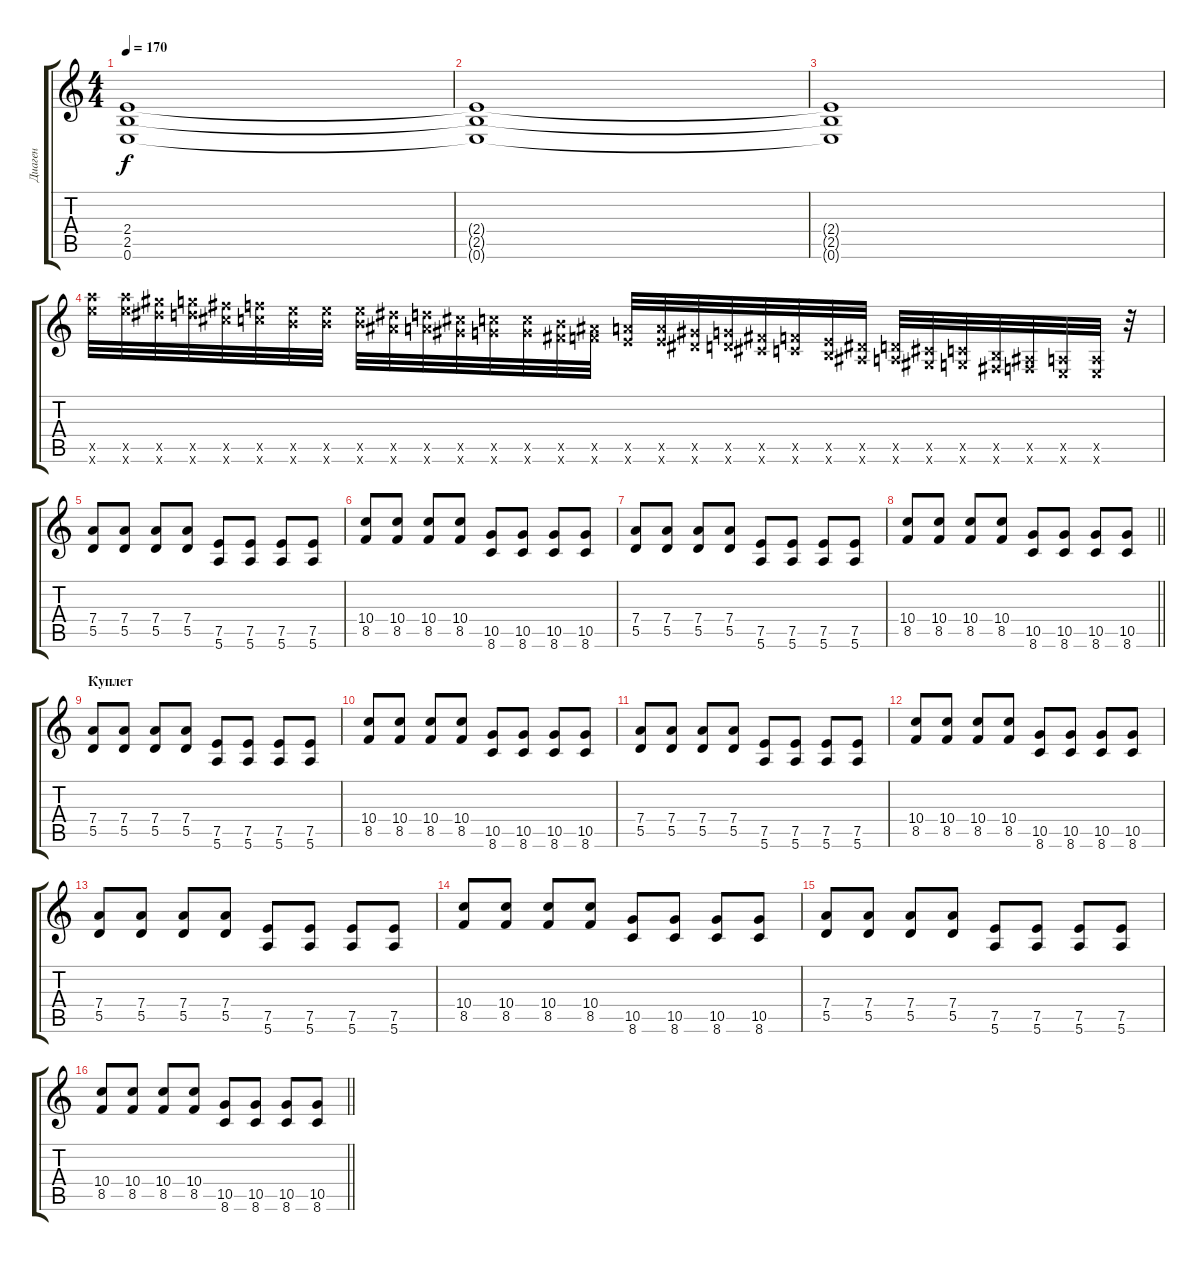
\track ("Диаген" "Диаген") {instrument distortionguitar}
\staff {score tabs}
\tuning (E4 B3 G3 D3 A2 E2) {hide}
\ts (4 4)
\tempo 170
\clef g2
\ks aminor
(2.4{t} 2.5{t} 0.6{t}).1{dy f} |
(2.4{t} 2.5{t} 0.6{t}).1 |
(2.4{t} 2.5{t} 0.6{t}).1 |
(24.5{x} 24.6{x}).32 (24.5{x} 24.6{x}).32 (23.5{x} 23.6{x}).32 (22.5{x} 22.6{x}).32 (21.5{x} 21.6{x}).32 (20.5{x} 20.6{x}).32 (19.5{x} 19.6{x}).32 (19.5{x} 19.6{x}).32 (19.5{x} 19.6{x}).32 (18.5{x} 18.6{x}).32 (17.5{x} 17.6{x}).32 (16.5{x} 16.6{x}).32 (15.5{x} 15.6{x}).32 (15.5{x} 15.6{x}).32 (14.5{x} 14.6{x}).32 (13.5{x} 13.6{x}).32 (12.5{x} 12.6{x}).32 (12.5{x} 12.6{x}).32 (11.5{x} 11.6{x}).32 (10.5{x} 10.6{x}).32 (9.5{x} 9.6{x}).32 (8.5{x} 8.6{x}).32 (7.5{x} 7.6{x}).32 (6.5{x} 6.6{x}).32 (5.5{x} 5.6{x}).32 (4.5{x} 4.6{x}).32 (3.5{x} 3.6{x}).32 (2.5{x} 2.6{x}).32 (1.5{x} 1.6{x}).32 (0.5{x} 0.6{x}).32 (0.5{x} 0.6{x}).32 r.32 |
(7.4 5.5).8 (7.4 5.5).8 (7.4 5.5).8 (7.4 5.5).8 (7.5 5.6).8 (7.5 5.6).8 (7.5 5.6).8 (7.5 5.6).8 |
(10.4 8.5).8 (10.4 8.5).8 (10.4 8.5).8 (10.4 8.5).8 (10.5 8.6).8 (10.5 8.6).8 (10.5 8.6).8 (10.5 8.6).8 |
(7.4 5.5).8 (7.4 5.5).8 (7.4 5.5).8 (7.4 5.5).8 (7.5 5.6).8 (7.5 5.6).8 (7.5 5.6).8 (7.5 5.6).8 |
\barLineRight lightlight
(10.4 8.5).8 (10.4 8.5).8 (10.4 8.5).8 (10.4 8.5).8 (10.5 8.6).8 (10.5 8.6).8 (10.5 8.6).8 (10.5 8.6).8 |
\section ("" "Куплет")
(7.4 5.5).8 (7.4 5.5).8 (7.4 5.5).8 (7.4 5.5).8 (7.5 5.6).8 (7.5 5.6).8 (7.5 5.6).8 (7.5 5.6).8 |
(10.4 8.5).8 (10.4 8.5).8 (10.4 8.5).8 (10.4 8.5).8 (10.5 8.6).8 (10.5 8.6).8 (10.5 8.6).8 (10.5 8.6).8 |
(7.4 5.5).8 (7.4 5.5).8 (7.4 5.5).8 (7.4 5.5).8 (7.5 5.6).8 (7.5 5.6).8 (7.5 5.6).8 (7.5 5.6).8 |
(10.4 8.5).8 (10.4 8.5).8 (10.4 8.5).8 (10.4 8.5).8 (10.5 8.6).8 (10.5 8.6).8 (10.5 8.6).8 (10.5 8.6).8 |
(7.4 5.5).8 (7.4 5.5).8 (7.4 5.5).8 (7.4 5.5).8 (7.5 5.6).8 (7.5 5.6).8 (7.5 5.6).8 (7.5 5.6).8 |
(10.4 8.5).8 (10.4 8.5).8 (10.4 8.5).8 (10.4 8.5).8 (10.5 8.6).8 (10.5 8.6).8 (10.5 8.6).8 (10.5 8.6).8 |
(7.4 5.5).8 (7.4 5.5).8 (7.4 5.5).8 (7.4 5.5).8 (7.5 5.6).8 (7.5 5.6).8 (7.5 5.6).8 (7.5 5.6).8 |
\barLineRight lightlight
(10.4 8.5).8 (10.4 8.5).8 (10.4 8.5).8 (10.4 8.5).8 (10.5 8.6).8 (10.5 8.6).8 (10.5 8.6).8 (10.5 8.6).8
